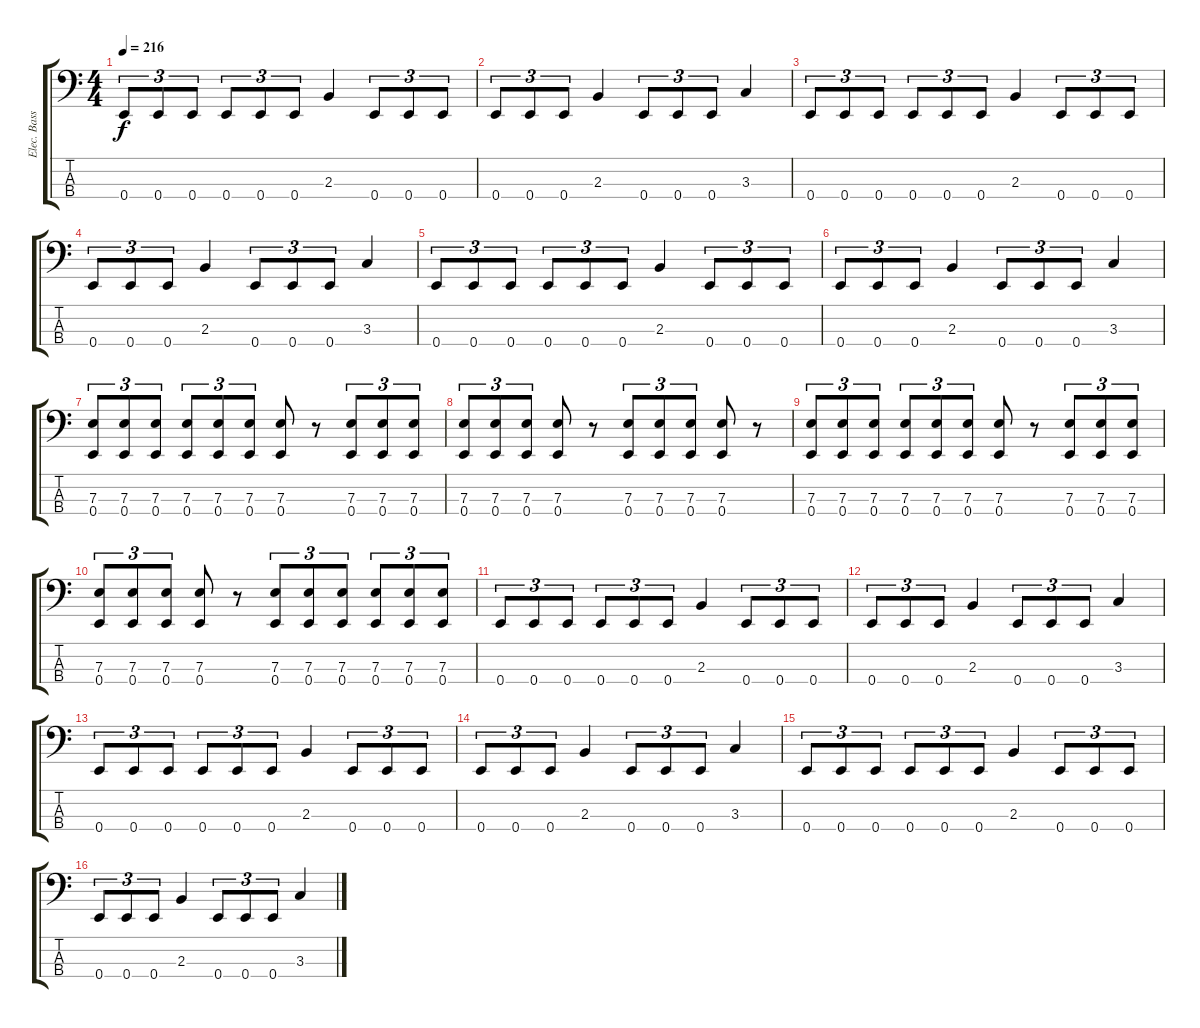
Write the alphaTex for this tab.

\track ("Elec. Bass" "Elec. Bass") {instrument electricbasspick}
\staff {score tabs}
\tuning (G2 D2 A1 E1) {hide}
\ts (4 4)
\tempo 216
\clef f4
\ks c
0.4.8{tu (3 2) dy f} 0.4.8{tu (3 2)} 0.4.8{tu (3 2)} 0.4.8{tu (3 2)} 0.4.8{tu (3 2)} 0.4.8{tu (3 2)} 2.3.4 0.4.8{tu (3 2)} 0.4.8{tu (3 2)} 0.4.8{tu (3 2)} |
0.4.8{tu (3 2)} 0.4.8{tu (3 2)} 0.4.8{tu (3 2)} 2.3.4 0.4.8{tu (3 2)} 0.4.8{tu (3 2)} 0.4.8{tu (3 2)} 3.3.4 |
0.4.8{tu (3 2)} 0.4.8{tu (3 2)} 0.4.8{tu (3 2)} 0.4.8{tu (3 2)} 0.4.8{tu (3 2)} 0.4.8{tu (3 2)} 2.3.4 0.4.8{tu (3 2)} 0.4.8{tu (3 2)} 0.4.8{tu (3 2)} |
0.4.8{tu (3 2)} 0.4.8{tu (3 2)} 0.4.8{tu (3 2)} 2.3.4 0.4.8{tu (3 2)} 0.4.8{tu (3 2)} 0.4.8{tu (3 2)} 3.3.4 |
0.4.8{tu (3 2)} 0.4.8{tu (3 2)} 0.4.8{tu (3 2)} 0.4.8{tu (3 2)} 0.4.8{tu (3 2)} 0.4.8{tu (3 2)} 2.3.4 0.4.8{tu (3 2)} 0.4.8{tu (3 2)} 0.4.8{tu (3 2)} |
0.4.8{tu (3 2)} 0.4.8{tu (3 2)} 0.4.8{tu (3 2)} 2.3.4 0.4.8{tu (3 2)} 0.4.8{tu (3 2)} 0.4.8{tu (3 2)} 3.3.4 |
(7.3 0.4).8{tu (3 2)} (7.3 0.4).8{tu (3 2)} (7.3 0.4).8{tu (3 2)} (7.3 0.4).8{tu (3 2)} (7.3 0.4).8{tu (3 2)} (7.3 0.4).8{tu (3 2)} (7.3 0.4).8 r.8 (7.3 0.4).8{tu (3 2)} (7.3 0.4).8{tu (3 2)} (7.3 0.4).8{tu (3 2)} |
(7.3 0.4).8{tu (3 2)} (7.3 0.4).8{tu (3 2)} (7.3 0.4).8{tu (3 2)} (7.3 0.4).8 r.8 (7.3 0.4).8{tu (3 2)} (7.3 0.4).8{tu (3 2)} (7.3 0.4).8{tu (3 2)} (7.3 0.4).8 r.8 |
(7.3 0.4).8{tu (3 2)} (7.3 0.4).8{tu (3 2)} (7.3 0.4).8{tu (3 2)} (7.3 0.4).8{tu (3 2)} (7.3 0.4).8{tu (3 2)} (7.3 0.4).8{tu (3 2)} (7.3 0.4).8 r.8 (7.3 0.4).8{tu (3 2)} (7.3 0.4).8{tu (3 2)} (7.3 0.4).8{tu (3 2)} |
(7.3 0.4).8{tu (3 2)} (7.3 0.4).8{tu (3 2)} (7.3 0.4).8{tu (3 2)} (7.3 0.4).8 r.8 (7.3 0.4).8{tu (3 2)} (7.3 0.4).8{tu (3 2)} (7.3 0.4).8{tu (3 2)} (7.3 0.4).8{tu (3 2)} (7.3 0.4).8{tu (3 2)} (7.3 0.4).8{tu (3 2)} |
0.4.8{tu (3 2)} 0.4.8{tu (3 2)} 0.4.8{tu (3 2)} 0.4.8{tu (3 2)} 0.4.8{tu (3 2)} 0.4.8{tu (3 2)} 2.3.4 0.4.8{tu (3 2)} 0.4.8{tu (3 2)} 0.4.8{tu (3 2)} |
0.4.8{tu (3 2)} 0.4.8{tu (3 2)} 0.4.8{tu (3 2)} 2.3.4 0.4.8{tu (3 2)} 0.4.8{tu (3 2)} 0.4.8{tu (3 2)} 3.3.4 |
0.4.8{tu (3 2)} 0.4.8{tu (3 2)} 0.4.8{tu (3 2)} 0.4.8{tu (3 2)} 0.4.8{tu (3 2)} 0.4.8{tu (3 2)} 2.3.4 0.4.8{tu (3 2)} 0.4.8{tu (3 2)} 0.4.8{tu (3 2)} |
0.4.8{tu (3 2)} 0.4.8{tu (3 2)} 0.4.8{tu (3 2)} 2.3.4 0.4.8{tu (3 2)} 0.4.8{tu (3 2)} 0.4.8{tu (3 2)} 3.3.4 |
0.4.8{tu (3 2)} 0.4.8{tu (3 2)} 0.4.8{tu (3 2)} 0.4.8{tu (3 2)} 0.4.8{tu (3 2)} 0.4.8{tu (3 2)} 2.3.4 0.4.8{tu (3 2)} 0.4.8{tu (3 2)} 0.4.8{tu (3 2)} |
0.4.8{tu (3 2)} 0.4.8{tu (3 2)} 0.4.8{tu (3 2)} 2.3.4 0.4.8{tu (3 2)} 0.4.8{tu (3 2)} 0.4.8{tu (3 2)} 3.3.4
